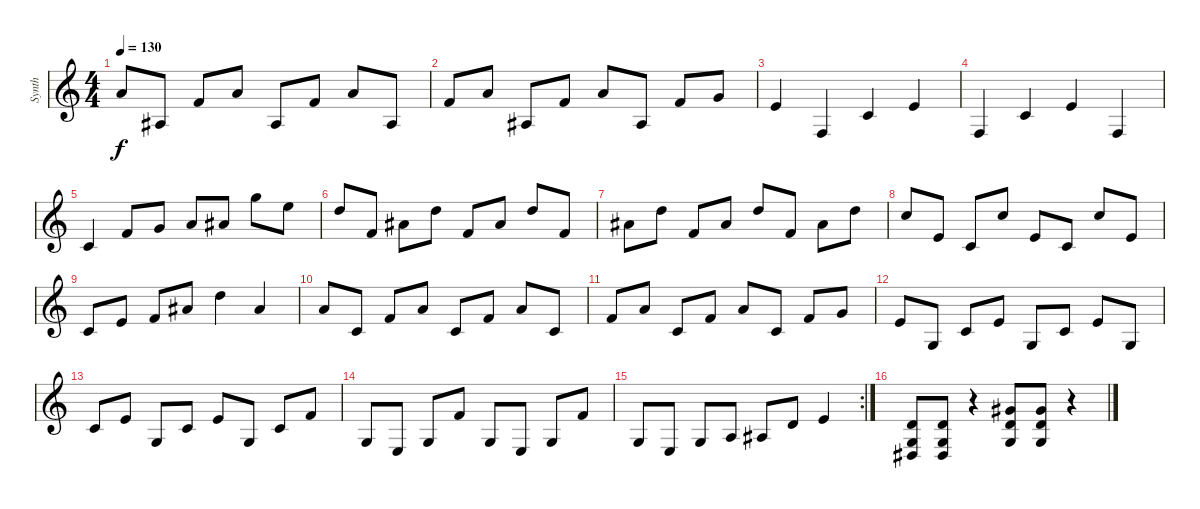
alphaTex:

\track ("Synth" "Synth") {instrument stringensemble1}
\staff {score}
\tuning (E4 B3 G3 D3 A2 E2) {hide}
\ts (4 4)
\tempo 130
\clef g2
\ks c
19.4.8{dy f} 18.6.8 20.5.8 19.4.8 18.6.8 20.5.8 19.4.8 18.6.8 |
20.5.8 19.4.8 18.6.8 20.5.8 19.4.8 18.6.8 20.5.8 17.4.8 |
19.5.4 13.6.4 15.5.4 14.4.4 |
13.6.4 15.5.4 14.4.4 13.6.4 |
15.5.4 15.4.8 12.3.8 14.3.8 11.2.8 15.1.8 12.1.8 |
10.1.8 10.3.8 11.2.8 10.1.8 10.3.8 11.2.8 10.1.8 10.3.8 |
11.2.8 10.1.8 10.3.8 11.2.8 10.1.8 10.3.8 11.2.8 10.1.8 |
8.1.8 9.3.8 10.4.8 8.1.8 9.3.8 10.4.8 8.1.8 9.3.8 |
10.4.8 9.3.8 10.3.8 11.2.8 10.1.4 11.2.4 |
10.2.8 10.4.8 10.3.8 10.2.8 10.4.8 10.3.8 10.2.8 10.4.8 |
10.3.8 10.2.8 10.4.8 10.3.8 10.2.8 10.4.8 10.3.8 8.2.8 |
9.3.8 10.5.8 10.4.8 9.3.8 10.5.8 10.4.8 9.3.8 10.5.8 |
10.4.8 9.3.8 10.5.8 10.4.8 9.3.8 10.5.8 10.4.8 10.3.8 |
10.5.8 7.5.8 0.3.8 6.2.8 0.3.8 2.4.8 0.3.8 1.1.8 |
\rc 2
0.3.8 2.4.8 0.3.8 2.3.8 3.3.8 3.2.8 0.1.4 |
(3.2 0.3 1.4).8 (3.2 0.3 1.4).8 r.4 (4.1 3.2 0.3).8 (4.1 3.2 0.3).8 r.4
